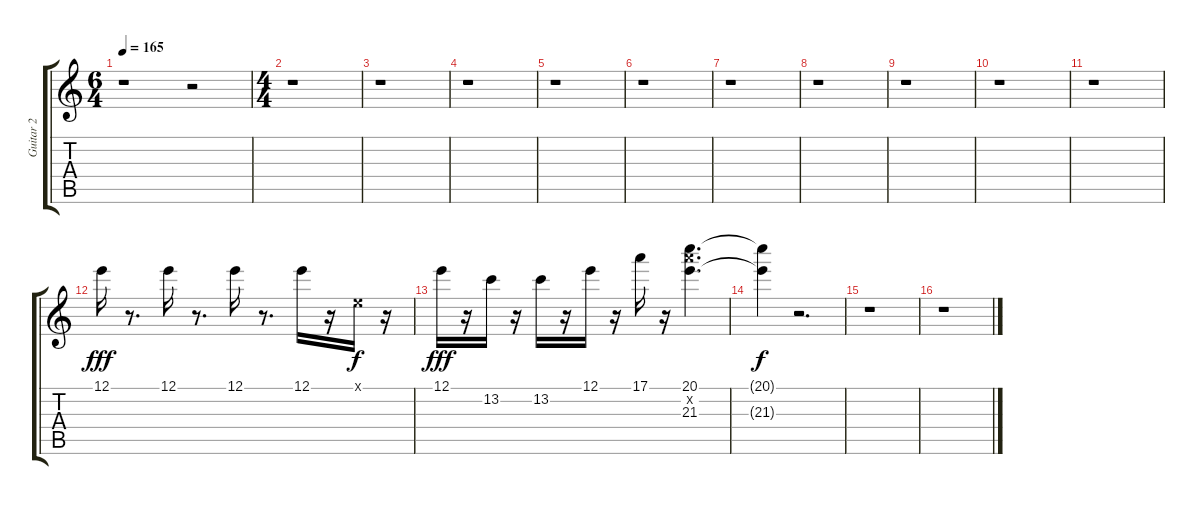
\track ("Guitar 2" "Guitar 2") {instrument distortionguitar}
\staff {score tabs}
\tuning (E4 B3 G3 D3 A2 E2) {hide}
\ts (6 4)
\tempo 165
\clef g2
\ks c
r.1{dy fff} r.2 |
\ts (4 4)
r.1 |
r.1 |
r.1 |
r.1 |
r.1 |
r.1 |
r.1 |
r.1 |
r.1 |
r.1 |
12.1.16 r.8{d} 12.1.16 r.8{d} 12.1.16 r.8{d} 12.1.16 r.16 0.1{x}.16{dy f} r.16 |
12.1.16{dy fff} r.16 13.2.16 r.16 13.2.16 r.16 12.1.16 r.16 17.1.16 r.16 (20.1 22.2{x} 21.3).4{d} |
(20.1{t} 21.3{t}).4{dy f} r.2{d} |
r.1 |
r.1
